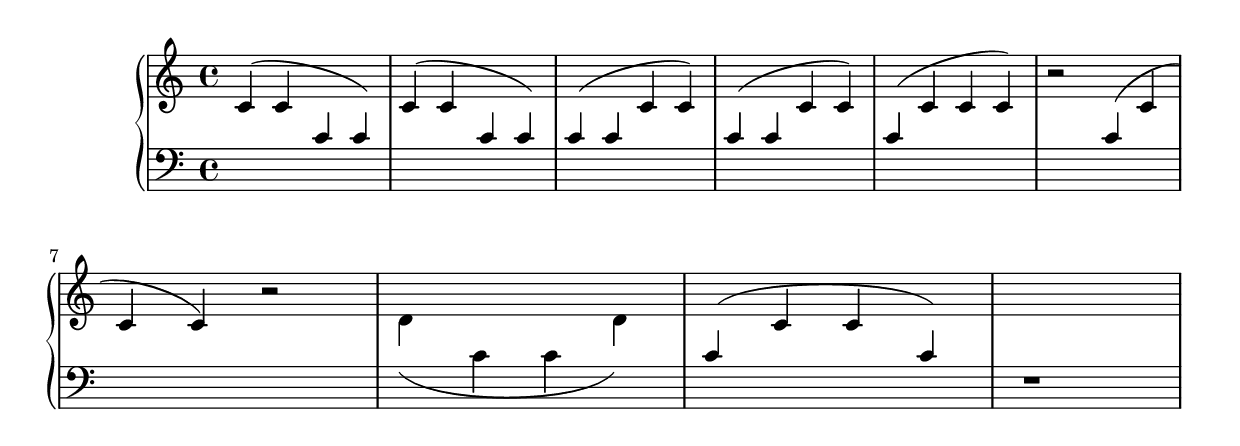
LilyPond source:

\header{
texidoc="
The same goes for slurs. They behave decently when broken across
linebreak.
";
}

	
\score{
	\context PianoStaff <
	\context Staff=one \notes\relative c'{
		\stemUp \slurUp
		 c4( c \translator Staff=two c )c |
		\translator Staff=one
		\stemUp \slurUp
		 c4( c \translator Staff=two c )c |
		\stemUp \slurUp
		 c4( c \translator Staff=one c )c |
		\translator Staff=two
		\stemUp \slurUp
		 c4( c \translator Staff=one c )c |
		\translator Staff=two
		\stemUp \slurUp
		 c4( \translator Staff=one c c )c |
		r2
		\translator Staff=two
		\stemUp \slurUp
		 c4( \translator Staff=one c
		   \break
		c )c
		r2
%		\stemDown \slurDown
%		 c4( \translator Staff=two c c \translator Staff=one )c
		\stemDown \slurDown
		 d4( \translator Staff=two c c \translator Staff=one )d
		\translator Staff=two
		\stemUp \slurUp
		 c4( \translator Staff=one c c \translator Staff=two )c
		r1
	}
	\context Staff=two \notes\relative c'{
		\clef bass;
		s1 s1 s1 s1 s1 s1 s1 s1 s1 s1
	}
	>
}

\version "1.3.117"; 
